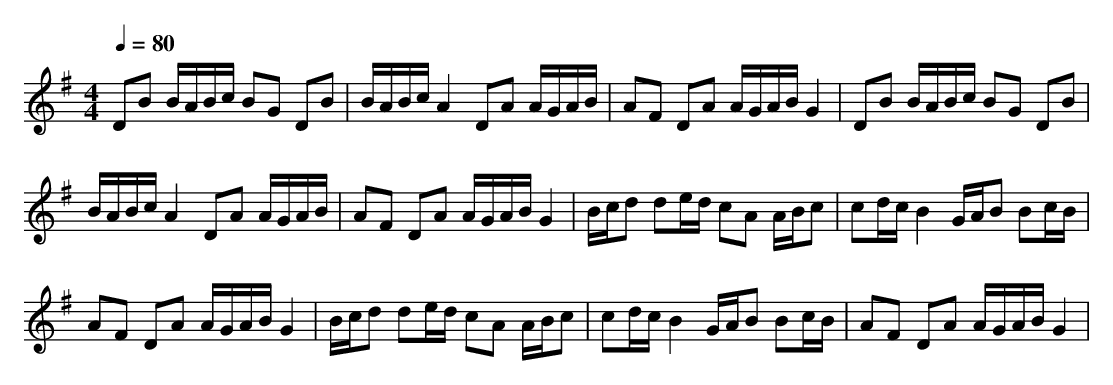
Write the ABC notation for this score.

X:1
T:
M: 4/4
L: 1/8
Q:1/4=80
K:G % 1 sharps
DB B/2A/2B/2c/2 BG DB|B/2A/2B/2c/2 A2 DA A/2G/2A/2B/2|AF DA A/2G/2A/2B/2 G2|DB B/2A/2B/2c/2 BG DB|
B/2A/2B/2c/2 A2 DA A/2G/2A/2B/2|AF DA A/2G/2A/2B/2 G2|B/2c/2d de/2d/2 cA A/2B/2c|cd/2c/2 B2 G/2A/2B Bc/2B/2|
AF DA A/2G/2A/2B/2 G2|B/2c/2d de/2d/2 cA A/2B/2c|cd/2c/2 B2 G/2A/2B Bc/2B/2|AF DA A/2G/2A/2B/2 G2|
